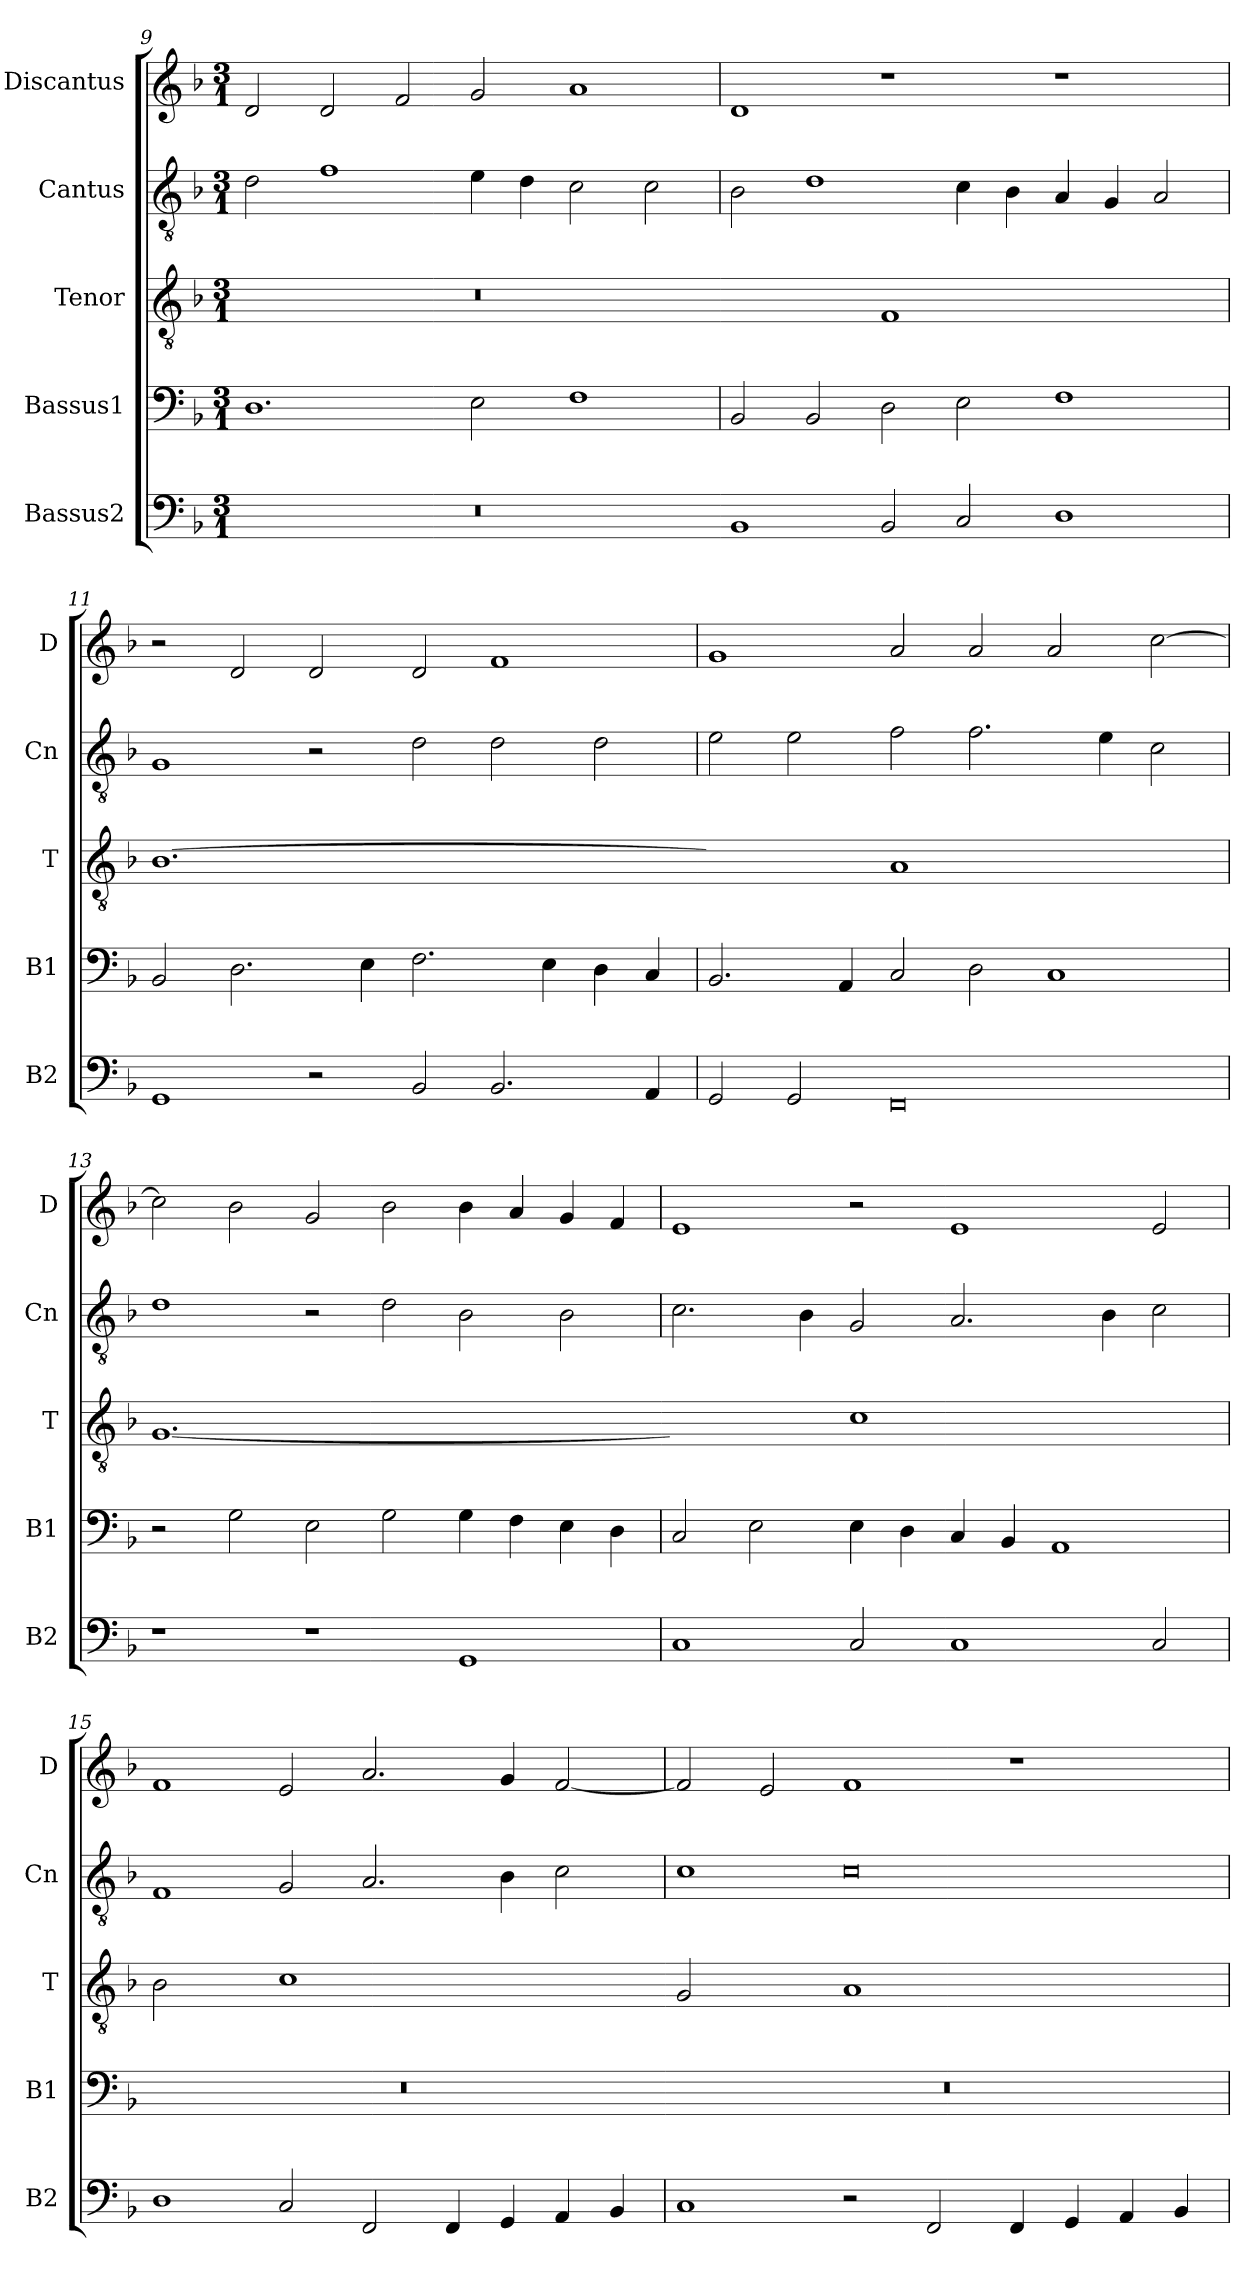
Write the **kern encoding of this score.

**kern	**kern	**kern	**kern	**kern
*part5	*part4	*part3	*part2	*part1
*staff5	*staff4	*staff3	*staff2	*staff1
*I"Bassus2	*I"Bassus1	*I"Tenor	*I"Cantus	*I"Discantus
*I'B2	*I'B1	*I'T	*I'Cn	*I'D
*clefF4	*clefF4	*clefGv2	*clefGv2	*clefG2
*k[b-]	*k[b-]	*k[b-]	*k[b-]	*k[b-]
*M3/1	*M3/1	*M3/1	*M3/1	*M3/1
=9	=9	=9	=9	=9
!	!	!LO:N:vis=1.	!	!
0.r	1.D	0.r	2d\	2d/
.	.	.	1f	2d/
.	.	.	.	2f/
.	2E\	.	4e\	2g/
.	.	.	4d\	.
.	1F	.	2c\	1a
.	.	.	2c\	.
=10	=10	=10-	=10	=10
!	!	!LO:N:vis=2	!	!
1BB-	2BB-/	1ryy	2B-\	1d
.	2BB-/	.	1d	.
!	!	!LO:N:vis=1	!	!
2BB-/	2D\	0F	.	1r
2C/	2E\	.	4c\	.
.	.	.	4B-\	.
1D	1F	.	4A/	1r
.	.	.	4G/	.
.	.	.	2A/	.
=11	=11	=11	=11	=11
!	!	!LO:N:vis=1.	!	!
1GG	2BB-/	[0.B-	1G	2r
.	2.D\	.	.	2d/
2r	.	.	2r	2d/
.	4E\	.	.	.
2BB-/	2.F\	.	2d\	2d/
2.BB-/	.	.	2d\	1f
.	4E\	.	.	.
.	4D\	.	2d\	.
4AA/	4C/	.	.	.
=12	=12	=12-	=12	=12
!	!	!LO:N:vis=2	!	!
2GG/	2.BB-/	1B-yy]	2e\	1g
2GG/	.	.	2e\	.
.	4AA/	.	.	.
!	!	!LO:N:vis=1	!	!
0FF	2C/	0A	2f\	2a/
.	2D\	.	2.f\	2a/
.	1C	.	.	2a/
.	.	.	4e\	.
.	.	.	2c\	[2cc\
=13	=13	=13	=13	=13
!	!	!LO:N:vis=1.	!	!
1r	2r	[0.G	1d	2cc\]
.	2G\	.	.	2b-\
1r	2E\	.	2r	2g/
.	2G\	.	2d\	2b-\
1GG	4G\	.	2B-\	4b-\
.	4F\	.	.	4a/
.	4E\	.	2B-\	4g/
.	4D\	.	.	4f/
=14	=14	=14-	=14	=14
!	!	!LO:N:vis=2	!	!
1C	2C/	1Gyy]	2.c\	1e
.	2E\	.	.	.
.	.	.	4B-\	.
!	!	!LO:N:vis=1	!	!
2C/	4E\	0c	2G/	2r
.	4D\	.	.	.
1C	4C/	.	2.A/	1e
.	4BB-/	.	.	.
.	1AA	.	.	.
.	.	.	4B-\	.
2C/	.	.	2c\	2e/
=15	=15	=15	=15	=15
!	!	!LO:N:vis=2	!	!
1D	0.r	1B-	1F	1f
!	!	!LO:N:vis=1	!	!
2C/	.	0c	2G/	2e/
2FF/	.	.	2.A/	2.a/
4FF/	.	.	.	.
4GG/	.	.	4B-\	4g/
4AA/	.	.	2c\	[2f/
4BB-/	.	.	.	.
=16	=16	=16-	=16	=16
!	!	!LO:N:vis=2	!	!
1C	0.r	1G	1c	2f/]
.	.	.	.	2e/
!	!	!LO:N:vis=1	!	!
2r	.	0A	0c	1f
2FF/	.	.	.	.
4FF/	.	.	.	1r
4GG/	.	.	.	.
4AA/	.	.	.	.
4BB-/	.	.	.	.
=	=	=	=	=
*-	*-	*-	*-	*-
